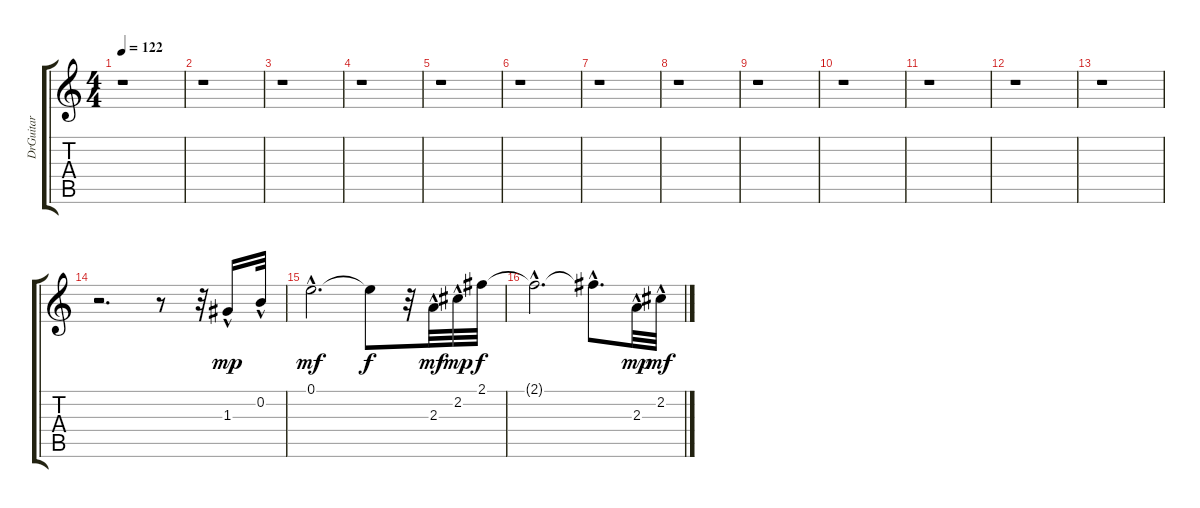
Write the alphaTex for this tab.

\track ("DrGuitar" "DrGuitar") {instrument distortionguitar}
\staff {score tabs}
\tuning (E4 B3 G3 D3 A2 E2) {hide}
\ts (4 4)
\tempo 122
\clef g2
\ks c
r.1{dy ff} |
r.1 |
r.1 |
r.1 |
r.1 |
r.1 |
r.1 |
r.1 |
r.1 |
r.1 |
r.1 |
r.1 |
r.1 |
r.2{d} r.8 r.32 1.3{hac}.16{dy mp} 0.2{hac}.32 |
0.1{hac}.2{d dy mf} 0.1{t}.8{dy f} r.32 2.3{hac}.32{dy mf} 2.2{hac}.32{dy mp} 2.1.32{dy f} |
2.1{hac t}.2{d} 2.1{hac t}.8{d} 2.3{hac}.32{dy mp} 2.2{hac}.32{dy mf}
